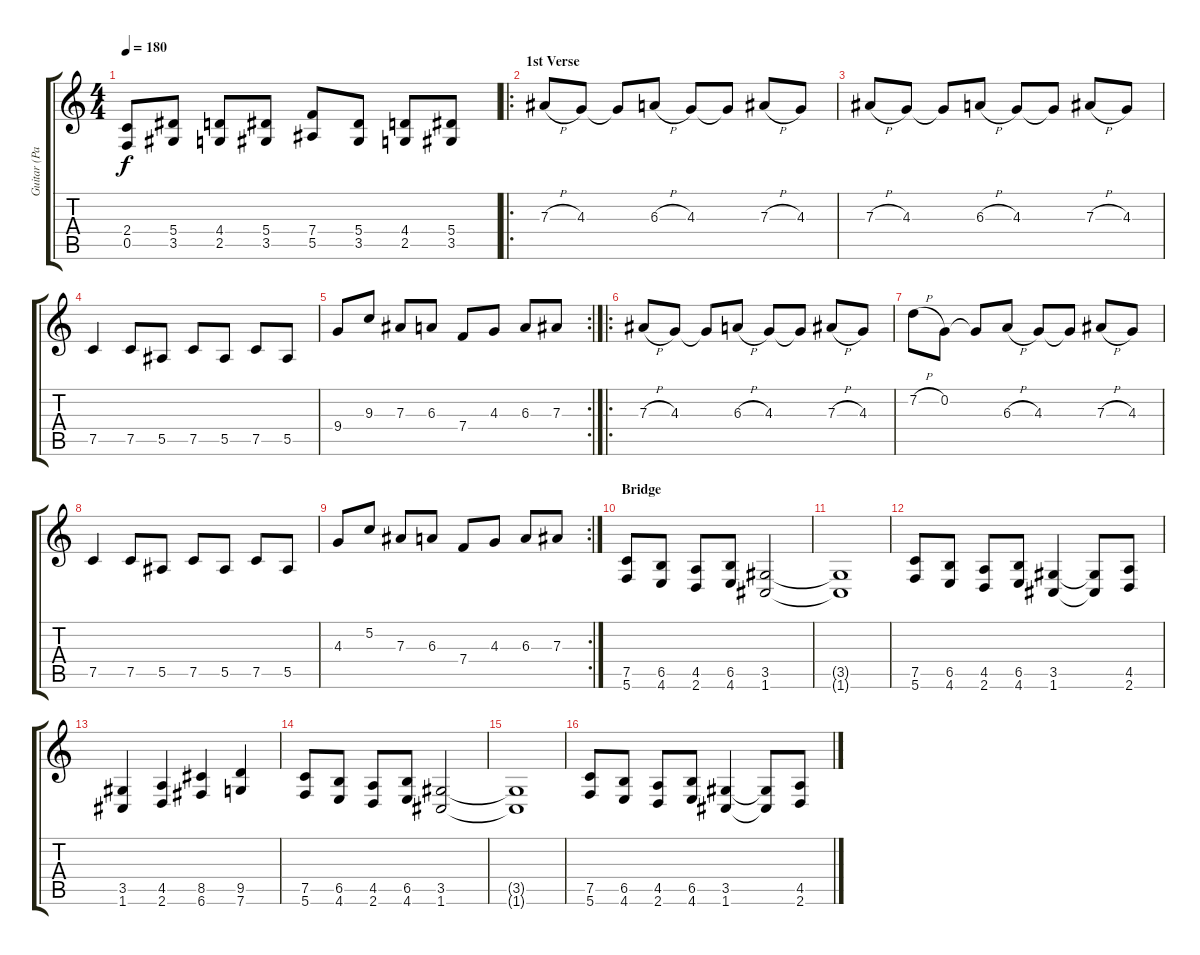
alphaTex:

\track ("Guitar (Paul)" "Guitar (Pa") {instrument distortionguitar}
\staff {score tabs}
\tuning (C4 G3 Eb3 Bb2 F2 C2) {hide}
\ts (4 4)
\tempo 180
\clef g2
\ks c
(2.4 0.5).8{dy f} (5.4 3.5).8 (4.4 2.5).8 (5.4 3.5).8 (7.4 5.5).8 (5.4 3.5).8 (4.4 2.5).8 (5.4 3.5).8 |
\ro
\section ("" "1st Verse")
7.3{h}.8{volume 6 instrument electricguitarjazz} 4.3.8 4.3{t}.8 6.3{h}.8 4.3.8 4.3{t}.8 7.3{h}.8 4.3.8 |
7.3{h}.8 4.3.8 4.3{t}.8 6.3{h}.8 4.3.8 4.3{t}.8 7.3{h}.8 4.3.8 |
7.5.4 7.5.8 5.5.8 7.5.8 5.5.8 7.5.8 5.5.8 |
\rc 2
9.4.8 9.3.8 7.3.8 6.3.8 7.4.8 4.3.8 6.3.8 7.3.8 |
\ro
7.3{h}.8{instrument electricguitarjazz} 4.3.8 4.3{t}.8 6.3{h}.8 4.3.8 4.3{t}.8 7.3{h}.8 4.3.8 |
7.2{h}.8 0.2.8 0.2{t}.8 6.3{h}.8 4.3.8 4.3{t}.8 7.3{h}.8 4.3.8 |
7.5.4 7.5.8 5.5.8 7.5.8 5.5.8 7.5.8 5.5.8 |
\rc 2
4.3.8 5.2.8 7.3.8 6.3.8 7.4.8 4.3.8 6.3.8 7.3.8 |
\section ("" "Bridge")
(7.5 5.6).8{volume 13 instrument overdrivenguitar} (6.5 4.6).8 (4.5 2.6).8 (6.5 4.6).8 (3.5 1.6).2 |
(3.5{t} 1.6{t}).1 |
(7.5 5.6).8 (6.5 4.6).8 (4.5 2.6).8 (6.5 4.6).8 (3.5 1.6).4 (3.5{t} 1.6{t}).8 (4.5 2.6).8 |
(3.5 1.6).4 (4.5 2.6).4 (8.5 6.6).4 (9.5 7.6).4 |
(7.5 5.6).8 (6.5 4.6).8 (4.5 2.6).8 (6.5 4.6).8 (3.5 1.6).2 |
(3.5{t} 1.6{t}).1 |
(7.5 5.6).8 (6.5 4.6).8 (4.5 2.6).8 (6.5 4.6).8 (3.5 1.6).4 (3.5{t} 1.6{t}).8 (4.5 2.6).8
